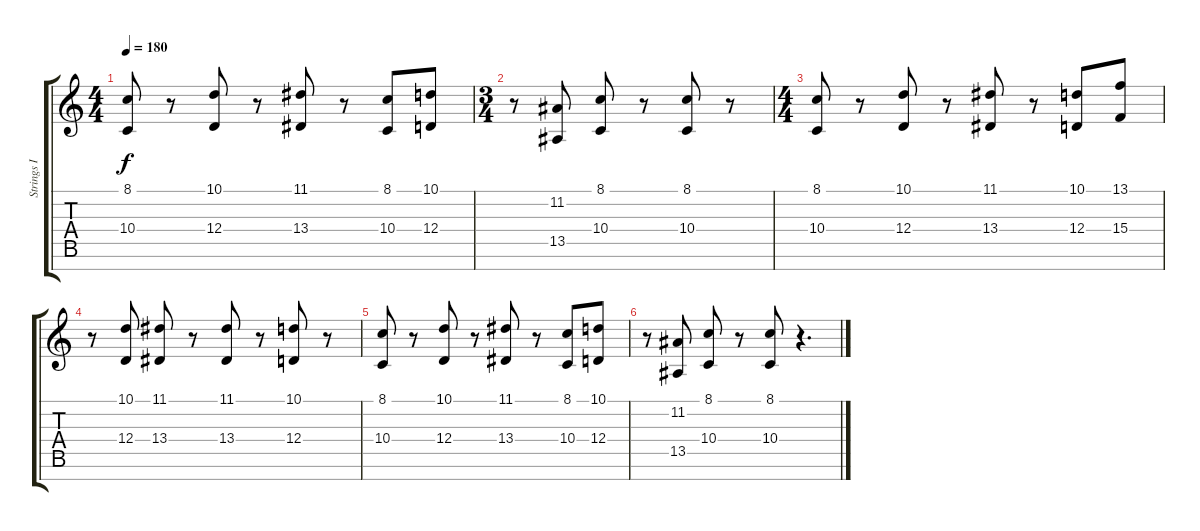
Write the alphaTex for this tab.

\track ("Strings I" "Strings I") {instrument stringensemble2}
\staff {score tabs}
\tuning (E4 B3 G3 D3 A2 E2 B1) {hide}
\ts (4 4)
\tempo 180
\clef g2
\ks c
(8.1 10.4).8{dy f} r.8 (10.1 12.4).8 r.8 (11.1 13.4).8 r.8 (8.1 10.4).8 (10.1 12.4).8 |
\ts (3 4)
r.8 (11.2 13.5).8 (8.1 10.4).8 r.8 (8.1 10.4).8 r.8 |
\ts (4 4)
(8.1 10.4).8 r.8 (10.1 12.4).8 r.8 (11.1 13.4).8 r.8 (10.1 12.4).8 (13.1 15.4).8 |
r.8 (10.1 12.4).8 (11.1 13.4).8 r.8 (11.1 13.4).8 r.8 (10.1 12.4).8 r.8 |
(8.1 10.4).8 r.8 (10.1 12.4).8 r.8 (11.1 13.4).8 r.8 (8.1 10.4).8 (10.1 12.4).8 |
r.8 (11.2 13.5).8 (8.1 10.4).8 r.8 (8.1 10.4).8 r.4{d}
